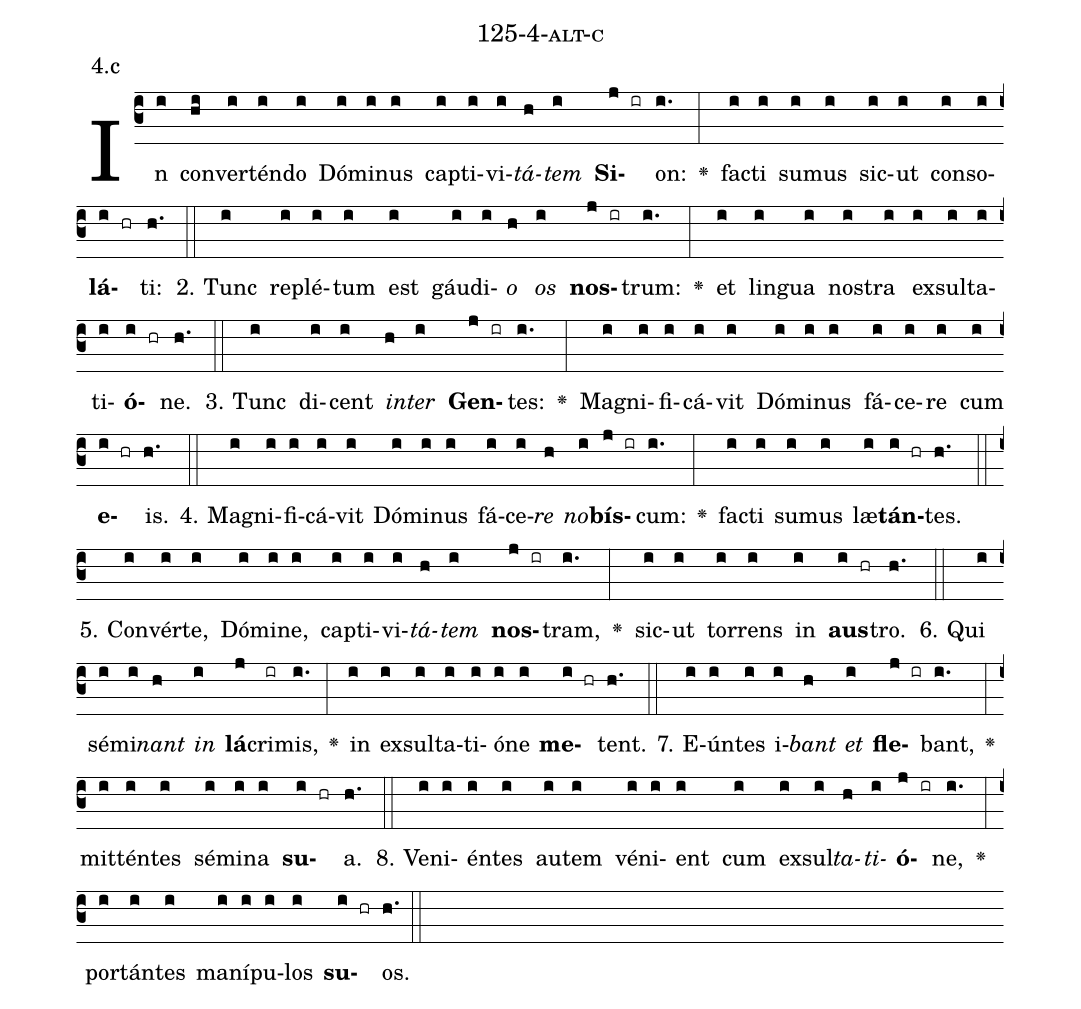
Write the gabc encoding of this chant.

name: 125-4-alt-c;
annotation: 4.c;
%%
(c3)In(i) con(hi)ver(i)tén(i)do(i) Dó(i)mi(i)nus(i) cap(i)ti(i)vi(i)<i>tá</i>(h)<i>tem</i>(i) <b>Si</b>(j ir)on:(i.) <v>\greheightstar</v>(:) fac(i)ti(i) su(i)mus(i) sic(i)ut(i) con(i)so(i)<b>lá</b>(i hr)ti:(h.) (::)
2. Tunc(i) re(i)plé(i)tum(i) est(i) gáu(i)di(i)<i>o</i>(h) <i>os</i>(i) <b>nos</b>(j ir)trum:(i.) <v>\greheightstar</v>(:) et(i) lin(i)gua(i) nos(i)tra(i) ex(i)sul(i)ta(i)ti(i)<b>ó</b>(i hr)ne.(h.) (::)
3. Tunc(i) di(i)cent(i) <i>in</i>(h)<i>ter</i>(i) <b>Gen</b>(j ir)tes:(i.) <v>\greheightstar</v>(:) Ma(i)gni(i)fi(i)cá(i)vit(i) Dó(i)mi(i)nus(i) fá(i)ce(i)re(i) cum(i) <b>e</b>(i hr)is.(h.) (::)
4. Ma(i)gni(i)fi(i)cá(i)vit(i) Dó(i)mi(i)nus(i) fá(i)ce(i)<i>re</i>(h) <i>no</i>(i)<b>bís</b>(j ir)cum:(i.) <v>\greheightstar</v>(:) fac(i)ti(i) su(i)mus(i) læ(i)<b>tán</b>(i hr)tes.(h.) (::)
5. Con(i)vér(i)te,(i) Dó(i)mi(i)ne,(i) cap(i)ti(i)vi(i)<i>tá</i>(h)<i>tem</i>(i) <b>nos</b>(j ir)tram,(i.) <v>\greheightstar</v>(:) sic(i)ut(i) tor(i)rens(i) in(i) <b>aus</b>(i hr)tro.(h.) (::)
6. Qui(i) sé(i)mi(i)<i>nant</i>(h) <i>in</i>(i) <b>lá</b>(j)cri(ir)mis,(i.) <v>\greheightstar</v>(:) in(i) ex(i)sul(i)ta(i)ti(i)ó(i)ne(i) <b>me</b>(i hr)tent.(h.) (::)
7. E(i)ún(i)tes(i) i(i)<i>bant</i>(h) <i>et</i>(i) <b>fle</b>(j ir)bant,(i.) <v>\greheightstar</v>(:) mit(i)tén(i)tes(i) sé(i)mi(i)na(i) <b>su</b>(i hr)a.(h.) (::)
8. Ve(i)ni(i)én(i)tes(i) au(i)tem(i) vé(i)ni(i)ent(i) cum(i) ex(i)sul(i)<i>ta</i>(h)<i>ti</i>(i)<b>ó</b>(j ir)ne,(i.) <v>\greheightstar</v>(:) por(i)tán(i)tes(i) ma(i)ní(i)pu(i)los(i) <b>su</b>(i hr)os.(h.) (::)
